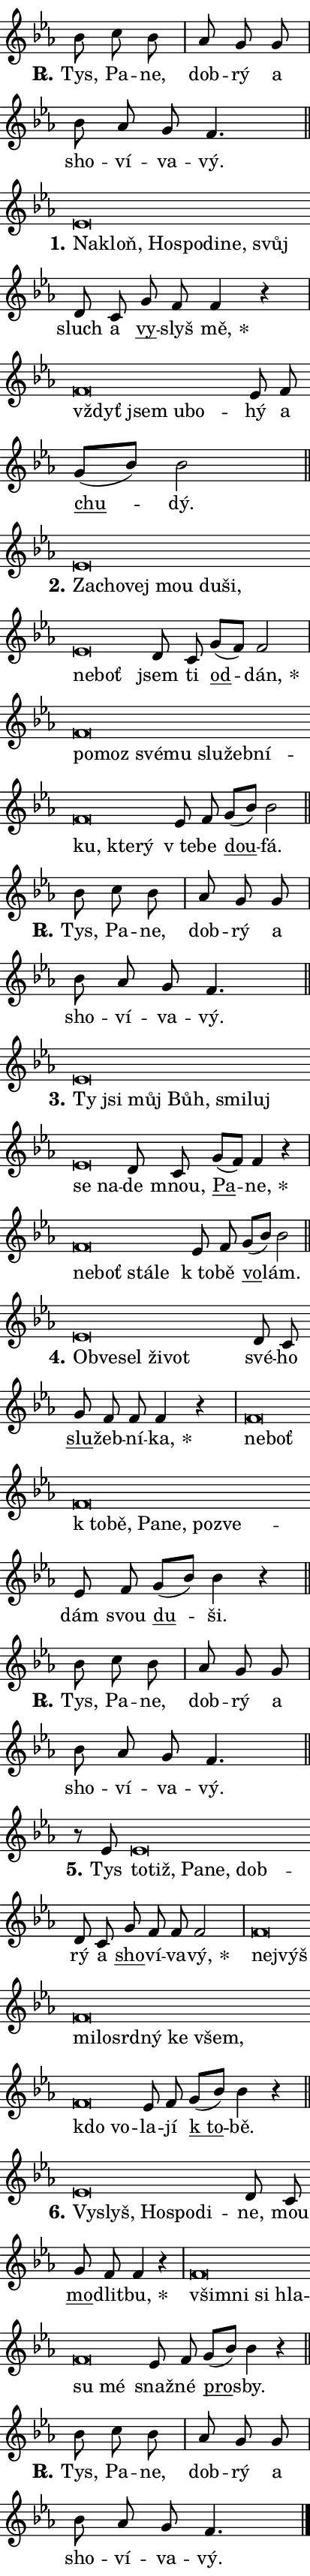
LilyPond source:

\version "2.24.0"
\header { tagline = "" }
\paper {
  indent = 0\cm
  top-margin = 0\cm
  right-margin = 0\cm
  bottom-margin = 0\cm
  left-margin = 0\cm
  paper-width = 7\cm
  page-breaking = #ly:one-page-breaking
  system-system-spacing.basic-distance = #11
  score-system-spacing.basic-distance = #11
  ragged-last = ##f
}


%% Author: Thomas Morley
%% https://lists.gnu.org/archive/html/lilypond-user/2020-05/msg00002.html
#(define (line-position grob)
"Returns position of @var[grob} in current system:
   @code{'start}, if at first time-step
   @code{'end}, if at last time-step
   @code{'middle} otherwise
"
  (let* ((col (ly:item-get-column grob))
         (ln (ly:grob-object col 'left-neighbor))
         (rn (ly:grob-object col 'right-neighbor))
         (col-to-check-left (if (ly:grob? ln) ln col))
         (col-to-check-right (if (ly:grob? rn) rn col))
         (break-dir-left
           (and
             (ly:grob-property col-to-check-left 'non-musical #f)
             (ly:item-break-dir col-to-check-left)))
         (break-dir-right
           (and
             (ly:grob-property col-to-check-right 'non-musical #f)
             (ly:item-break-dir col-to-check-right))))
        (cond ((eqv? 1 break-dir-left) 'start)
              ((eqv? -1 break-dir-right) 'end)
              (else 'middle))))

#(define (tranparent-at-line-position vctor)
  (lambda (grob)
  "Relying on @code{line-position} select the relevant enry from @var{vctor}.
Used to determine transparency,"
    (case (line-position grob)
      ((end) (not (vector-ref vctor 0)))
      ((middle) (not (vector-ref vctor 1)))
      ((start) (not (vector-ref vctor 2))))))

noteHeadBreakVisibility =
#(define-music-function (break-visibility)(vector?)
"Makes @code{NoteHead}s transparent relying on @var{break-visibility}"
#{
  \override NoteHead.transparent =
    #(tranparent-at-line-position break-visibility)
#})

#(define delete-ledgers-for-transparent-note-heads
  (lambda (grob)
    "Reads whether a @code{NoteHead} is transparent.
If so this @code{NoteHead} is removed from @code{'note-heads} from
@var{grob}, which is supposed to be @code{LedgerLineSpanner}.
As a result ledgers are not printed for this @code{NoteHead}"
    (let* ((nhds-array (ly:grob-object grob 'note-heads))
           (nhds-list
             (if (ly:grob-array? nhds-array)
                 (ly:grob-array->list nhds-array)
                 '()))
           ;; Relies on the transparent-property being done before
           ;; Staff.LedgerLineSpanner.after-line-breaking is executed.
           ;; This is fragile ...
           (to-keep
             (remove
               (lambda (nhd)
                 (ly:grob-property nhd 'transparent #f))
               nhds-list)))
      ;; TODO find a better method to iterate over grob-arrays, similiar
      ;; to filter/remove etc for lists
      ;; For now rebuilt from scratch
      (set! (ly:grob-object grob 'note-heads)  '())
      (for-each
        (lambda (nhd)
          (ly:pointer-group-interface::add-grob grob 'note-heads nhd))
        to-keep))))

hideNotes = {
  \noteHeadBreakVisibility #begin-of-line-visible
}
unHideNotes = {
  \noteHeadBreakVisibility #all-visible
}

% work-around for resetting accidentals
% https://lilypond.org/doc/v2.23/Documentation/notation/displaying-rhythms#unmetered-music
cadenzaMeasure = {
  \cadenzaOff
  \partial 1024 s1024
  \cadenzaOn
}

#(define-markup-command (accent layout props text) (markup?)
  "Underline accented syllable"
  (interpret-markup layout props
    #{\markup \override #'(offset . 4.3) \underline { #text }#}))

responsum = \markup \concat {
  "R" \hspace #-1.05 \path #0.1 #'((moveto 0 0.07) (lineto 0.9 0.8)) \hspace #0.05 "."
}

\layout {
    \context {
        \Staff
        \remove "Time_signature_engraver"
        \override LedgerLineSpanner.after-line-breaking = #delete-ledgers-for-transparent-note-heads
    }
    \context {
        \Voice {
            \override NoteHead.output-attributes = #'((class . "notehead"))
            \override Hairpin.height = #0.55
        }
    }
    \context {
        \Lyrics {
            \override StanzaNumber.output-attributes = #'((class . "stanzanumber"))
            \override LyricSpace.minimum-distance = #0.9
            \override LyricText.font-name = #"TeX Gyre Schola"
            \override LyricText.font-size = 1
            \override StanzaNumber.font-name = #"TeX Gyre Schola Bold"
            \override StanzaNumber.font-size = 1
        }
    }
}

% magnetic-lyrics.ily
%
%   written by
%     Jean Abou Samra <jean@abou-samra.fr>
%     Werner Lemberg <wl@gnu.org>
%
%   adapted by
%     Jiri Hon <jiri.hon@gmail.com>
%
% Version 2022-Apr-15

% https://www.mail-archive.com/lilypond-user@gnu.org/msg149350.html

#(define (Left_hyphen_pointer_engraver context)
   "Collect syllable-hyphen-syllable occurrences in lyrics and store
them in properties.  This engraver only looks to the left.  For
example, if the lyrics input is @code{foo -- bar}, it does the
following.

@itemize @bullet
@item
Set the @code{text} property of the @code{LyricHyphen} grob between
@q{foo} and @q{bar} to @code{foo}.

@item
Set the @code{left-hyphen} property of the @code{LyricText} grob with
text @q{foo} to the @code{LyricHyphen} grob between @q{foo} and
@q{bar}.
@end itemize

Use this auxiliary engraver in combination with the
@code{lyric-@/text::@/apply-@/magnetic-@/offset!} hook."
   (let ((hyphen #f)
         (text #f))
     (make-engraver
      (acknowledgers
       ((lyric-syllable-interface engraver grob source-engraver)
        (set! text grob)))
      (end-acknowledgers
       ((lyric-hyphen-interface engraver grob source-engraver)
        ;(when (not (grob::has-interface grob 'lyric-space-interface))
          (set! hyphen grob)));)
      ((stop-translation-timestep engraver)
       (when (and text hyphen)
         (ly:grob-set-object! text 'left-hyphen hyphen))
       (set! text #f)
       (set! hyphen #f)))))

#(define (lyric-text::apply-magnetic-offset! grob)
   "If the space between two syllables is less than the value in
property @code{LyricText@/.details@/.squash-threshold}, move the right
syllable to the left so that it gets concatenated with the left
syllable.

Use this function as a hook for
@code{LyricText@/.after-@/line-@/breaking} if the
@code{Left_@/hyphen_@/pointer_@/engraver} is active."
   (let ((hyphen (ly:grob-object grob 'left-hyphen #f)))
     (when hyphen
       (let ((left-text (ly:spanner-bound hyphen LEFT)))
         (when (grob::has-interface left-text 'lyric-syllable-interface)
           (let* ((common (ly:grob-common-refpoint grob left-text X))
                  (this-x-ext (ly:grob-extent grob common X))
                  (left-x-ext
                   (begin
                     ;; Trigger magnetism for left-text.
                     (ly:grob-property left-text 'after-line-breaking)
                     (ly:grob-extent left-text common X)))
                  ;; `delta` is the gap width between two syllables.
                  (delta (- (interval-start this-x-ext)
                            (interval-end left-x-ext)))
                  (details (ly:grob-property grob 'details))
                  (threshold (assoc-get 'squash-threshold details 0.2)))
             (when (< delta threshold)
               (let* (;; We have to manipulate the input text so that
                      ;; ligatures crossing syllable boundaries are not
                      ;; disabled.  For languages based on the Latin
                      ;; script this is essentially a beautification.
                      ;; However, for non-Western scripts it can be a
                      ;; necessity.
                      (lt (ly:grob-property left-text 'text))
                      (rt (ly:grob-property grob 'text))
                      (is-space (grob::has-interface hyphen 'lyric-space-interface))
                      (space (if is-space " " ""))
                      (space-markup (grob-interpret-markup grob " "))
                      (space-size (interval-length (ly:stencil-extent space-markup X)))
                      (extra-delta (if is-space space-size 0))
                      ;; Append new syllable.
                      (ltrt-space (if (and (string? lt) (string? rt))
                                (string-append lt space rt)
                                (make-concat-markup (list lt space rt))))
                      ;; Right-align `ltrt` to the right side.
                      (ltrt-space-markup (grob-interpret-markup
                               grob
                               (make-translate-markup
                                (cons (interval-length this-x-ext) 0)
                                (make-right-align-markup ltrt-space)))))
                 (begin
                   ;; Don't print `left-text`.
                   (ly:grob-set-property! left-text 'stencil #f)
                   ;; Set text and stencil (which holds all collected
                   ;; syllables so far) and shift it to the left.
                   (ly:grob-set-property! grob 'text ltrt-space)
                   (ly:grob-set-property! grob 'stencil ltrt-space-markup)
                   (ly:grob-translate-axis! grob (- (- delta extra-delta)) X))))))))))


#(define (lyric-hyphen::displace-bounds-first grob)
   ;; Make very sure this callback isn't triggered too early.
   (let ((left (ly:spanner-bound grob LEFT))
         (right (ly:spanner-bound grob RIGHT)))
     (ly:grob-property left 'after-line-breaking)
     (ly:grob-property right 'after-line-breaking)
     (ly:lyric-hyphen::print grob)))

squashThreshold = #0.4

\layout {
  \context {
    \Lyrics
    \consists #Left_hyphen_pointer_engraver
    \override LyricText.after-line-breaking =
      #lyric-text::apply-magnetic-offset!
    \override LyricHyphen.stencil = #lyric-hyphen::displace-bounds-first
    \override LyricText.details.squash-threshold = \squashThreshold
    \override LyricHyphen.minimum-distance = 0
    \override LyricHyphen.minimum-length = \squashThreshold
  }
}

squash = \override LyricText.details.squash-threshold = 9999
unSquash = \override LyricText.details.squash-threshold = \squashThreshold

left = \override LyricText.self-alignment-X = #LEFT
unLeft = \revert LyricText.self-alignment-X

starOffset = #(lambda (grob) 
                (let ((x_offset (ly:self-alignment-interface::aligned-on-x-parent grob)))
                  (if (= x_offset 0) 0 (+ x_offset 1.2))))

star = #(define-music-function (syllable)(string?)
"Append star separator at the end of a syllable"
#{
  \once \override LyricText.X-offset = #starOffset
  \lyricmode { \markup {
    #syllable
    \override #'((font-name . "TeX Gyre Schola Bold")) \hspace #0.2 \lower #0.65 \larger "*"
  } }
#})

starAccent = #(define-music-function (syllable)(string?)
"Append star separator at the end of a syllable and make accent"
#{
  \once \override LyricText.X-offset = #starOffset
  \lyricmode { \markup {
    \accent #syllable
    \override #'((font-name . "TeX Gyre Schola Bold")) \hspace #0.2 \lower #0.65 \larger "*"
  } }
#})

breath = #(define-music-function (syllable)(string?)
"Append breathing indicator at the end of a syllable"
#{
  \lyricmode { \markup { #syllable "+" } }
#})

optionalBreath = #(define-music-function (syllable)(string?)
"Append optional breathing indicator at the end of a syllable"
#{
  \lyricmode { \markup { #syllable "(+)" } }
#})


\score {
    <<
        \new Voice = "melody" { \cadenzaOn \key es \major \relative { bes'8 c bes \cadenzaMeasure \bar "|" as g g \cadenzaMeasure \bar "|" bes as g f4. \cadenzaMeasure \bar "||" \break } }
        \new Lyrics \lyricsto "melody" { \lyricmode { \set stanza = \responsum
Tys, Pa -- ne, dob -- rý a sho -- ví -- va -- vý. } }
    >>
    \layout {}
}

\score {
    <<
        \new Voice = "melody" { \cadenzaOn \key es \major \relative { es'\breve*1/16 \hideNotes \breve*1/16 \bar "" \breve*1/16 \bar "" \breve*1/16 \bar "" \breve*1/16 \bar "" \breve*1/16 \breve*1/16 \bar "" \unHideNotes d8 c \bar "" g' f f4 r \cadenzaMeasure \bar "|" f\breve*1/16 \hideNotes \breve*1/16 \bar "" \breve*1/16 \breve*1/16 \bar "" \unHideNotes es8 f \bar "" g[( bes)] bes2 \cadenzaMeasure \bar "||" \break } }
        \new Lyrics \lyricsto "melody" { \lyricmode { \set stanza = "1."
\left Na -- \squash kloň, Ho -- spo -- di -- ne, svůj \unLeft \unSquash sluch a \markup \accent vy -- slyš \star mě, \left vždyť \squash jsem u -- bo -- \unLeft \unSquash hý a \markup \accent chu -- dý. } }
    >>
    \layout {}
}

\score {
    <<
        \new Voice = "melody" { \cadenzaOn \key es \major \relative { es'\breve*1/16 \hideNotes \breve*1/16 \bar "" \breve*1/16 \bar "" \breve*1/16 \bar "" \breve*1/16 \bar "" \breve*1/16 \bar "" \breve*1/16 \breve*1/16 \bar "" \unHideNotes d8 c \bar "" g'[( f)] f2 \cadenzaMeasure \bar "|" f\breve*1/16 \hideNotes \breve*1/16 \bar "" \breve*1/16 \bar "" \breve*1/16 \bar "" \breve*1/16 \bar "" \breve*1/16 \bar "" \breve*1/16 \bar "" \breve*1/16 \bar "" \breve*1/16 \breve*1/16 \bar "" \unHideNotes es8 f \bar "" g[( bes)] bes2 \cadenzaMeasure \bar "||" \break } }
        \new Lyrics \lyricsto "melody" { \lyricmode { \set stanza = "2."
\left Za -- \squash cho -- vej mou du -- ši, ne -- boť \unLeft \unSquash jsem ti \markup \accent od -- \star dán, \left po -- \squash moz své -- mu slu -- žeb -- ní -- ku, kte -- rý \unLeft \unSquash "v te" -- be \markup \accent dou -- fá. } }
    >>
    \layout {}
}

\score {
    <<
        \new Voice = "melody" { \cadenzaOn \key es \major \relative { bes'8 c bes \cadenzaMeasure \bar "|" as g g \cadenzaMeasure \bar "|" bes as g f4. \cadenzaMeasure \bar "||" \break } }
        \new Lyrics \lyricsto "melody" { \lyricmode { \set stanza = \responsum
Tys, Pa -- ne, dob -- rý a sho -- ví -- va -- vý. } }
    >>
    \layout {}
}

\score {
    <<
        \new Voice = "melody" { \cadenzaOn \key es \major \relative { es'\breve*1/16 \hideNotes \breve*1/16 \bar "" \breve*1/16 \bar "" \breve*1/16 \bar "" \breve*1/16 \bar "" \breve*1/16 \bar "" \breve*1/16 \breve*1/16 \bar "" \unHideNotes d8 c \bar "" g'[( f)] f4 r \cadenzaMeasure \bar "|" f\breve*1/16 \hideNotes \breve*1/16 \bar "" \breve*1/16 \breve*1/16 \bar "" \unHideNotes es8 f \bar "" g[( bes)] bes2 \cadenzaMeasure \bar "||" \break } }
        \new Lyrics \lyricsto "melody" { \lyricmode { \set stanza = "3."
\left Ty \squash jsi můj Bůh, smi -- luj se na -- \unLeft \unSquash de mnou, \markup \accent Pa -- \star ne, \left ne -- \squash boť stá -- le \unLeft \unSquash "k to" -- bě \markup \accent vo -- lám. } }
    >>
    \layout {}
}

\score {
    <<
        \new Voice = "melody" { \cadenzaOn \key es \major \relative { es'\breve*1/16 \hideNotes \breve*1/16 \bar "" \breve*1/16 \bar "" \breve*1/16 \breve*1/16 \bar "" \unHideNotes d8 c \bar "" g' f f f4 r \cadenzaMeasure \bar "|" f\breve*1/16 \hideNotes \breve*1/16 \bar "" \breve*1/16 \bar "" \breve*1/16 \bar "" \breve*1/16 \bar "" \breve*1/16 \bar "" \breve*1/16 \breve*1/16 \bar "" \unHideNotes es8 f \bar "" g[( bes)] bes4 r \cadenzaMeasure \bar "||" \break } }
        \new Lyrics \lyricsto "melody" { \lyricmode { \set stanza = "4."
\left Ob -- \squash ve -- sel ži -- vot \unLeft \unSquash své -- ho \markup \accent slu -- žeb -- ní -- \star ka, \left ne -- \squash boť "k to" -- bě, Pa -- ne, po -- zve -- \unLeft \unSquash dám svou \markup \accent du -- ši. } }
    >>
    \layout {}
}

\score {
    <<
        \new Voice = "melody" { \cadenzaOn \key es \major \relative { bes'8 c bes \cadenzaMeasure \bar "|" as g g \cadenzaMeasure \bar "|" bes as g f4. \cadenzaMeasure \bar "||" \break } }
        \new Lyrics \lyricsto "melody" { \lyricmode { \set stanza = \responsum
Tys, Pa -- ne, dob -- rý a sho -- ví -- va -- vý. } }
    >>
    \layout {}
}

\score {
    <<
        \new Voice = "melody" { \cadenzaOn \key es \major \relative { r8 es' es\breve*1/16 \hideNotes \breve*1/16 \bar "" \breve*1/16 \bar "" \breve*1/16 \breve*1/16 \bar "" \unHideNotes d8 c \bar "" g' f f f2 \cadenzaMeasure \bar "|" f\breve*1/16 \hideNotes \breve*1/16 \bar "" \breve*1/16 \bar "" \breve*1/16 \bar "" \breve*1/16 \bar "" \breve*1/16 \bar "" \breve*1/16 \bar "" \breve*1/16 \bar "" \breve*1/16 \breve*1/16 \bar "" \unHideNotes es8 f \bar "" g[( bes)] bes4 r \cadenzaMeasure \bar "||" \break } }
        \new Lyrics \lyricsto "melody" { \lyricmode { \set stanza = "5."
Tys \left to -- \squash tiž, Pa -- ne, dob -- \unLeft \unSquash rý a \markup \accent sho -- ví -- va -- \star vý, \left nej -- \squash výš mi -- lo -- srd -- ný ke všem, kdo vo -- \unLeft \unSquash la -- jí \markup \accent "k to" -- bě. } }
    >>
    \layout {}
}

\score {
    <<
        \new Voice = "melody" { \cadenzaOn \key es \major \relative { es'\breve*1/16 \hideNotes \breve*1/16 \bar "" \breve*1/16 \bar "" \breve*1/16 \breve*1/16 \bar "" \unHideNotes d8 c \bar "" g' f f4 r \cadenzaMeasure \bar "|" f\breve*1/16 \hideNotes \breve*1/16 \bar "" \breve*1/16 \bar "" \breve*1/16 \bar "" \breve*1/16 \breve*1/16 \bar "" \unHideNotes es8 f \bar "" g[( bes)] bes4 r \cadenzaMeasure \bar "||" \break } }
        \new Lyrics \lyricsto "melody" { \lyricmode { \set stanza = "6."
\left Vy -- \squash slyš, Ho -- spo -- di -- \unLeft \unSquash ne, mou \markup \accent mo -- dlit -- \star bu, \left všim -- \squash ni si hla -- su mé \unLeft \unSquash snaž -- né \markup \accent pro -- sby. } }
    >>
    \layout {}
}

\score {
    <<
        \new Voice = "melody" { \cadenzaOn \key es \major \relative { bes'8 c bes \cadenzaMeasure \bar "|" as g g \cadenzaMeasure \bar "|" bes as g f4. \cadenzaMeasure \bar "||" \break } \bar "|." }
        \new Lyrics \lyricsto "melody" { \lyricmode { \set stanza = \responsum
Tys, Pa -- ne, dob -- rý a sho -- ví -- va -- vý. } }
    >>
    \layout {}
}
